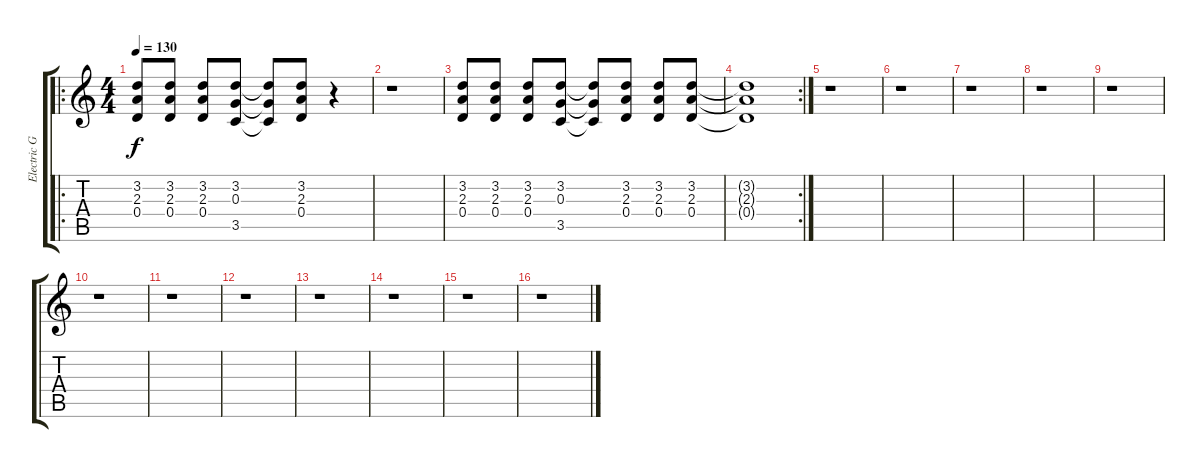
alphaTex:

\track ("Electric Guitar 2" "Electric G") {instrument overdrivenguitar}
\staff {score tabs}
\tuning (E4 B3 G3 D3 A2 E2) {hide}
\ro
\ts (4 4)
\tempo 130
\clef g2
\ks c
(3.2 2.3 0.4).8{dy f instrument overdrivenguitar} (3.2 2.3 0.4).8 (3.2 2.3 0.4).8 (3.2 0.3 3.5).8 (3.2{t} 0.3{t} 3.5{t}).8 (3.2 2.3 0.4).8 r.4 |
r.1 |
(3.2 2.3 0.4).8 (3.2 2.3 0.4).8 (3.2 2.3 0.4).8 (3.2 0.3 3.5).8 (3.2{t} 0.3{t} 3.5{t}).8 (3.2 2.3 0.4).8 (3.2 2.3 0.4).8 (3.2 2.3 0.4).8 |
\rc 2
(3.2{t} 2.3{t} 0.4{t}).1 |
r.1 |
r.1 |
r.1 |
r.1 |
r.1 |
r.1 |
r.1 |
r.1 |
r.1 |
r.1 |
r.1 |
r.1
